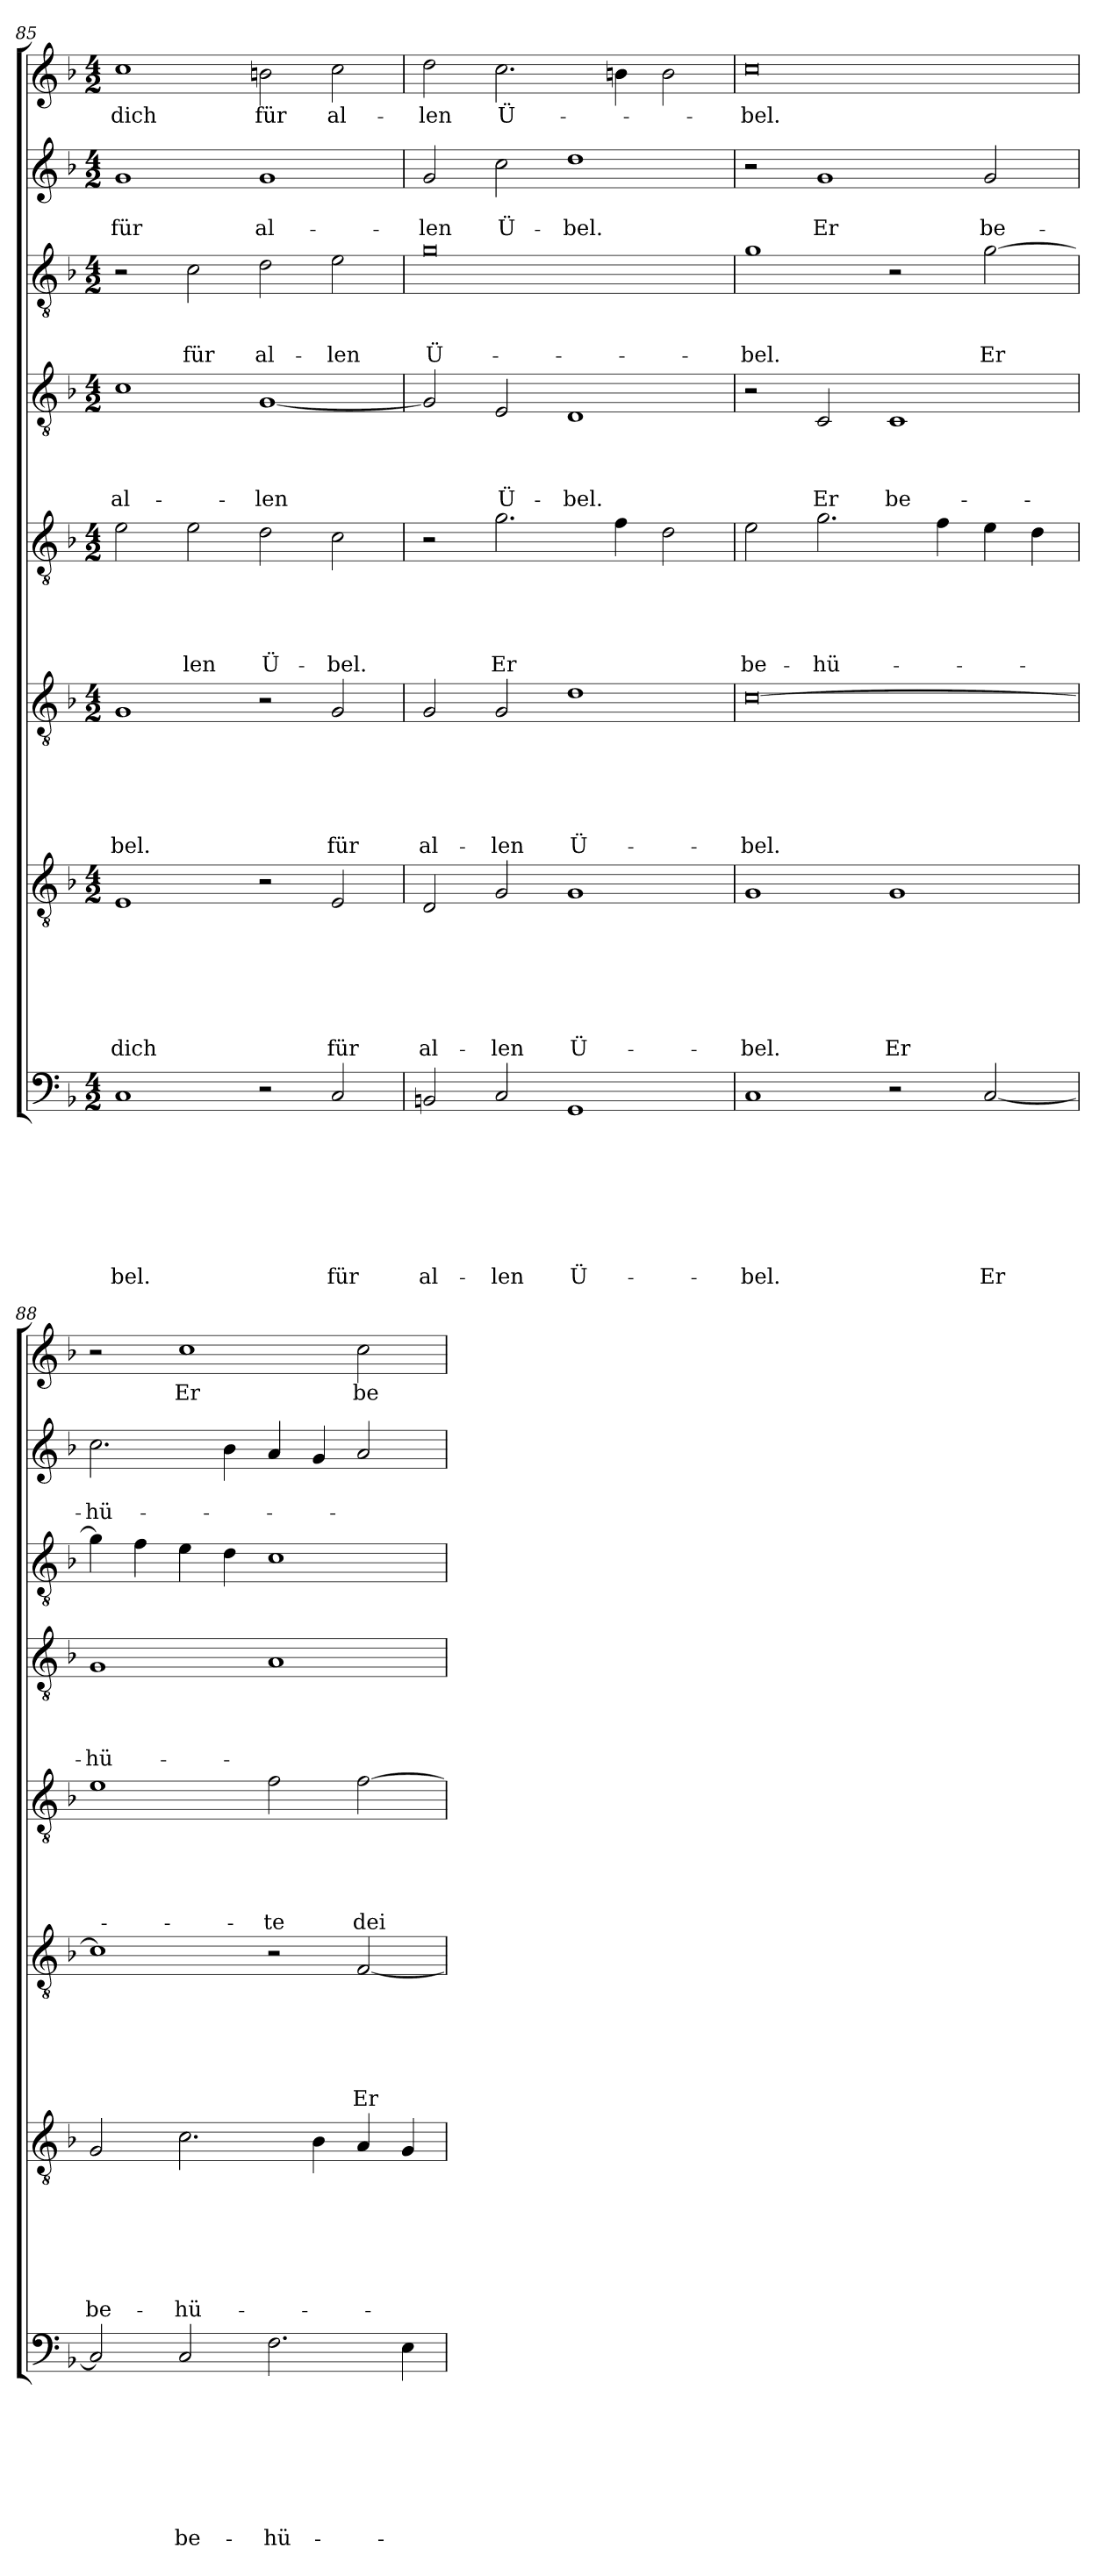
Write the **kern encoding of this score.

**kern	**text	**text	**text	**text	**text	**text	**text	**text	**kern	**text	**text	**text	**text	**text	**text	**text	**kern	**text	**text	**text	**text	**text	**text	**kern	**text	**text	**text	**text	**text	**kern	**text	**text	**text	**text	**kern	**text	**text	**text	**kern	**text	**text	**kern	**text
*part8	*part8	*part8	*part8	*part8	*part8	*part8	*part8	*part8	*part7	*part7	*part7	*part7	*part7	*part7	*part7	*part7	*part6	*part6	*part6	*part6	*part6	*part6	*part6	*part5	*part5	*part5	*part5	*part5	*part5	*part4	*part4	*part4	*part4	*part4	*part3	*part3	*part3	*part3	*part2	*part2	*part2	*part1	*part1
*staff8	*staff8	*staff8	*staff8	*staff8	*staff8	*staff8	*staff8	*staff8	*staff7	*staff7	*staff7	*staff7	*staff7	*staff7	*staff7	*staff7	*staff6	*staff6	*staff6	*staff6	*staff6	*staff6	*staff6	*staff5	*staff5	*staff5	*staff5	*staff5	*staff5	*staff4	*staff4	*staff4	*staff4	*staff4	*staff3	*staff3	*staff3	*staff3	*staff2	*staff2	*staff2	*staff1	*staff1
*clefF4	*	*	*	*	*	*	*	*	*clefGv2	*	*	*	*	*	*	*	*clefGv2	*	*	*	*	*	*	*clefGv2	*	*	*	*	*	*clefGv2	*	*	*	*	*clefGv2	*	*	*	*clefG2	*	*	*clefG2	*
*k[b-]	*	*	*	*	*	*	*	*	*k[b-]	*	*	*	*	*	*	*	*k[b-]	*	*	*	*	*	*	*k[b-]	*	*	*	*	*	*k[b-]	*	*	*	*	*k[b-]	*	*	*	*k[b-]	*	*	*k[b-]	*
*d:	*	*	*	*	*	*	*	*	*d:	*	*	*	*	*	*	*	*d:	*	*	*	*	*	*	*d:	*	*	*	*	*	*d:	*	*	*	*	*d:	*	*	*	*d:	*	*	*d:	*
*M4/2	*	*	*	*	*	*	*	*	*M4/2	*	*	*	*	*	*	*	*M4/2	*	*	*	*	*	*	*M4/2	*	*	*	*	*	*M4/2	*	*	*	*	*M4/2	*	*	*	*M4/2	*	*	*M4/2	*
=85	=85	=85	=85	=85	=85	=85	=85	=85	=85	=85	=85	=85	=85	=85	=85	=85	=85	=85	=85	=85	=85	=85	=85	=85	=85	=85	=85	=85	=85	=85	=85	=85	=85	=85	=85	=85	=85	=85	=85	=85	=85	=85	=85
1C	.	.	.	.	.	.	.	-bel.	1E	.	.	.	.	.	.	dich	1G	.	.	.	.	.	-bel.	2e\	.	.	.	.	.	1c	.	.	.	al-	2r	.	.	.	1g	.	für	1cc	dich
.	.	.	.	.	.	.	.	.	.	.	.	.	.	.	.	.	.	.	.	.	.	.	.	2e\	.	.	.	.	-len	.	.	.	.	.	2c\	.	.	für	.	.	.	.	.
2r	.	.	.	.	.	.	.	.	2r	.	.	.	.	.	.	.	2r	.	.	.	.	.	.	2d\	.	.	.	.	Ü-	[1G	.	.	.	-len	2d\	.	.	al-	1g	.	al-	2bn\	für
2C/	.	.	.	.	.	.	.	für	2E/	.	.	.	.	.	.	für	2G/	.	.	.	.	.	für	2c\	.	.	.	.	-bel.	.	.	.	.	.	2e\	.	.	-len	.	.	.	2cc\	al-
!!LO:PB:g=z
=86	=86	=86	=86	=86	=86	=86	=86	=86	=86	=86	=86	=86	=86	=86	=86	=86	=86	=86	=86	=86	=86	=86	=86	=86	=86	=86	=86	=86	=86	=86	=86	=86	=86	=86	=86	=86	=86	=86	=86	=86	=86	=86	=86
2BBn/	.	.	.	.	.	.	.	al-	2D/	.	.	.	.	.	.	al-	2G/	.	.	.	.	.	al-	2r	.	.	.	.	.	2G/]	.	.	.	.	0g	.	.	Ü-	2g/	.	-len	2dd\	-len
2C/	.	.	.	.	.	.	.	-len	2G/	.	.	.	.	.	.	-len	2G/	.	.	.	.	.	-len	2.g\	.	.	.	.	Er	2E/	.	.	.	Ü-	.	.	.	.	2cc\	.	Ü-	2.cc\	Ü-
1GG	.	.	.	.	.	.	.	Ü-	1G	.	.	.	.	.	.	Ü-	1d	.	.	.	.	.	Ü-	.	.	.	.	.	.	1D	.	.	.	-bel.	.	.	.	.	1dd	.	-bel.	.	.
.	.	.	.	.	.	.	.	.	.	.	.	.	.	.	.	.	.	.	.	.	.	.	.	4f\	.	.	.	.	.	.	.	.	.	.	.	.	.	.	.	.	.	4bn\	.
.	.	.	.	.	.	.	.	.	.	.	.	.	.	.	.	.	.	.	.	.	.	.	.	2d\	.	.	.	.	.	.	.	.	.	.	.	.	.	.	.	.	.	2b\	.
=87	=87	=87	=87	=87	=87	=87	=87	=87	=87	=87	=87	=87	=87	=87	=87	=87	=87	=87	=87	=87	=87	=87	=87	=87	=87	=87	=87	=87	=87	=87	=87	=87	=87	=87	=87	=87	=87	=87	=87	=87	=87	=87	=87
1C	.	.	.	.	.	.	.	-bel.	1G	.	.	.	.	.	.	-bel.	[0c	.	.	.	.	.	-bel.	2e\	.	.	.	.	be-	2r	.	.	.	.	1g	.	.	-bel.	2r	.	.	0cc	-bel.
.	.	.	.	.	.	.	.	.	.	.	.	.	.	.	.	.	.	.	.	.	.	.	.	2.g\	.	.	.	.	-hü-	2C/	.	.	.	Er	.	.	.	.	1g	.	Er	.	.
2r	.	.	.	.	.	.	.	.	1G	.	.	.	.	.	.	Er	.	.	.	.	.	.	.	.	.	.	.	.	.	1C	.	.	.	be-	2r	.	.	.	.	.	.	.	.
.	.	.	.	.	.	.	.	.	.	.	.	.	.	.	.	.	.	.	.	.	.	.	.	4f\	.	.	.	.	.	.	.	.	.	.	.	.	.	.	.	.	.	.	.
[2C/	.	.	.	.	.	.	.	Er	.	.	.	.	.	.	.	.	.	.	.	.	.	.	.	4e\	.	.	.	.	.	.	.	.	.	.	[2g\	.	.	Er	2g/	.	be-	.	.
.	.	.	.	.	.	.	.	.	.	.	.	.	.	.	.	.	.	.	.	.	.	.	.	4d\	.	.	.	.	.	.	.	.	.	.	.	.	.	.	.	.	.	.	.
=88	=88	=88	=88	=88	=88	=88	=88	=88	=88	=88	=88	=88	=88	=88	=88	=88	=88	=88	=88	=88	=88	=88	=88	=88	=88	=88	=88	=88	=88	=88	=88	=88	=88	=88	=88	=88	=88	=88	=88	=88	=88	=88	=88
2C/]	.	.	.	.	.	.	.	.	2G/	.	.	.	.	.	.	be-	1c]	.	.	.	.	.	.	1e	.	.	.	.	.	1G	.	.	.	-hü-	4g\]	.	.	.	2.cc\	.	-hü-	2r	.
.	.	.	.	.	.	.	.	.	.	.	.	.	.	.	.	.	.	.	.	.	.	.	.	.	.	.	.	.	.	.	.	.	.	.	4f\	.	.	.	.	.	.	.	.
2C/	.	.	.	.	.	.	.	be-	2.c\	.	.	.	.	.	.	-hü-	.	.	.	.	.	.	.	.	.	.	.	.	.	.	.	.	.	.	4e\	.	.	.	.	.	.	1cc	Er
.	.	.	.	.	.	.	.	.	.	.	.	.	.	.	.	.	.	.	.	.	.	.	.	.	.	.	.	.	.	.	.	.	.	.	4d\	.	.	.	4b-\	.	.	.	.
2.F\	.	.	.	.	.	.	.	-hü-	.	.	.	.	.	.	.	.	2r	.	.	.	.	.	.	2f\	.	.	.	.	-te	1A	.	.	.	.	1c	.	.	.	4a/	.	.	.	.
.	.	.	.	.	.	.	.	.	4B-\	.	.	.	.	.	.	.	.	.	.	.	.	.	.	.	.	.	.	.	.	.	.	.	.	.	.	.	.	.	4g/	.	.	.	.
.	.	.	.	.	.	.	.	.	4A/	.	.	.	.	.	.	.	[2F/	.	.	.	.	.	Er	[2f\	.	.	.	.	dei-	.	.	.	.	.	.	.	.	.	2a/	.	.	2cc\	be-
4E\	.	.	.	.	.	.	.	.	4G/	.	.	.	.	.	.	.	.	.	.	.	.	.	.	.	.	.	.	.	.	.	.	.	.	.	.	.	.	.	.	.	.	.	.
=	=	=	=	=	=	=	=	=	=	=	=	=	=	=	=	=	=	=	=	=	=	=	=	=	=	=	=	=	=	=	=	=	=	=	=	=	=	=	=	=	=	=	=
*-	*-	*-	*-	*-	*-	*-	*-	*-	*-	*-	*-	*-	*-	*-	*-	*-	*-	*-	*-	*-	*-	*-	*-	*-	*-	*-	*-	*-	*-	*-	*-	*-	*-	*-	*-	*-	*-	*-	*-	*-	*-	*-	*-
